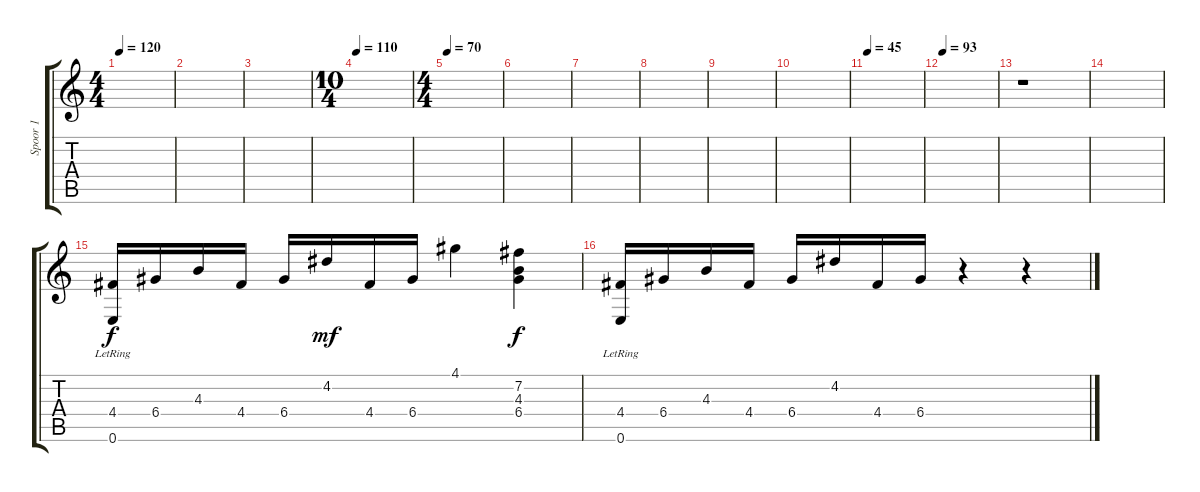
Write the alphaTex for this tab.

\track ("Spoor 1" "Spoor 1") {instrument electricguitarclean}
\staff {score tabs}
\tuning (E4 B3 G3 D3 A2 E2) {hide}
\ts (4 4)
\tempo 120
\tempo 70
\tempo 120
\clef g2
\ks c
|
|
|
\ts (10 4)
\tempo 110
|
\ts (4 4)
\tempo 70
|
|
|
|
|
|
\tempo 45
|
\tempo 93
|
r.1 |
|
(4.4 0.6{lr}).16 6.4.16 4.3.16 4.4.16 6.4.16 4.2.16{dy mf} 4.4.16 6.4.16 4.1.4 (7.2 4.3 6.4).4{dy f} |
(4.4 0.6{lr}).16 6.4.16 4.3.16 4.4.16 6.4.16 4.2.16 4.4.16 6.4.16 r.4 r.4
